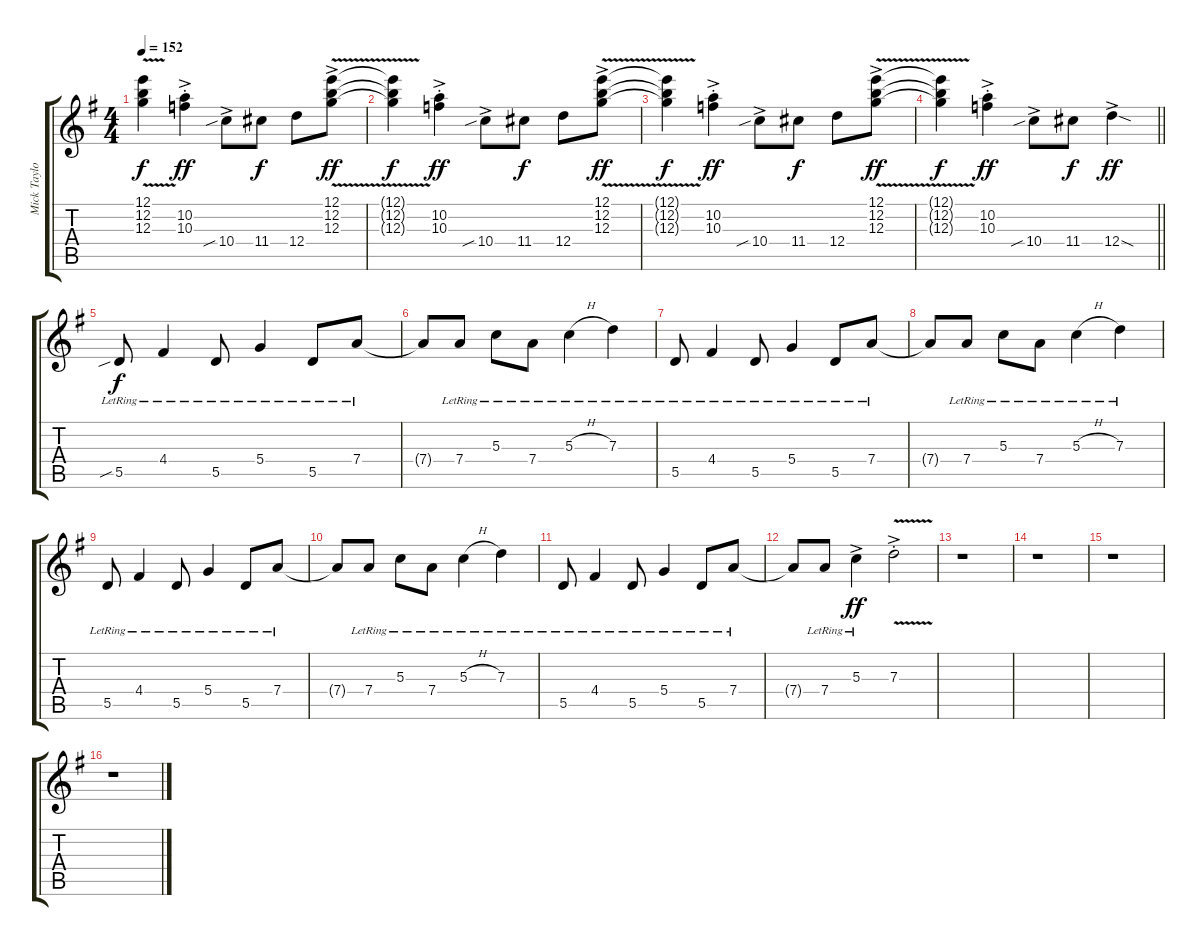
\track ("Mick Taylor Overdub" "Mick Taylo") {instrument overdrivenguitar}
\staff {score tabs}
\tuning (E4 B3 G3 D3 A2 E2) {hide}
\ts (4 4)
\tempo 152
\clef g2
\ks g
(12.1{v t} 12.2{v t} 12.3{v t}).4{dy f} (10.2{ac st} 10.3{ac st}).4{dy ff} 10.4{sib ac}.8 11.4.8{dy f} 12.4.8 (12.1{v ac} 12.2{v ac} 12.3{v ac}).8{dy ff} |
(12.1{v t} 12.2{v t} 12.3{v t}).4{dy f} (10.2{ac st} 10.3{ac st}).4{dy ff} 10.4{sib ac}.8 11.4.8{dy f} 12.4.8 (12.1{v ac} 12.2{v ac} 12.3{v ac}).8{dy ff} |
(12.1{v t} 12.2{v t} 12.3{v t}).4{dy f} (10.2{ac st} 10.3{ac st}).4{dy ff} 10.4{sib ac}.8 11.4.8{dy f} 12.4.8 (12.1{v ac} 12.2{v ac} 12.3{v ac}).8{dy ff} |
\barLineRight lightlight
(12.1{v t} 12.2{v t} 12.3{v t}).4{dy f} (10.2{ac st} 10.3{ac st}).4{dy ff} 10.4{sib ac}.8 11.4.8{dy f} 12.4{sod ac}.4{dy ff} |
5.5{sib lr}.8{dy f} 4.4{lr}.4 5.5{lr}.8 5.4{lr}.4 5.5{lr}.8 7.4{lr}.8 |
7.4{t}.8 7.4{lr}.8 5.3{lr}.8 7.4{lr}.8 5.3{h lr}.4 7.3{lr}.4 |
5.5{lr}.8 4.4{lr}.4 5.5{lr}.8 5.4{lr}.4 5.5{lr}.8 7.4{lr}.8 |
7.4{t}.8 7.4{lr}.8 5.3{lr}.8 7.4{lr}.8 5.3{h lr}.4 7.3{lr}.4 |
5.5{lr}.8 4.4{lr}.4 5.5{lr}.8 5.4{lr}.4 5.5{lr}.8 7.4{lr}.8 |
7.4{t}.8 7.4{lr}.8 5.3{lr}.8 7.4{lr}.8 5.3{h lr}.4 7.3{lr}.4 |
5.5{lr}.8 4.4{lr}.4 5.5{lr}.8 5.4{lr}.4 5.5{lr}.8 7.4{lr}.8 |
7.4{t}.8 7.4{lr}.8 5.3{ac lr}.4{dy ff} 7.3{v ac st}.2 |
r.1 |
r.1 |
r.1 |
r.1
